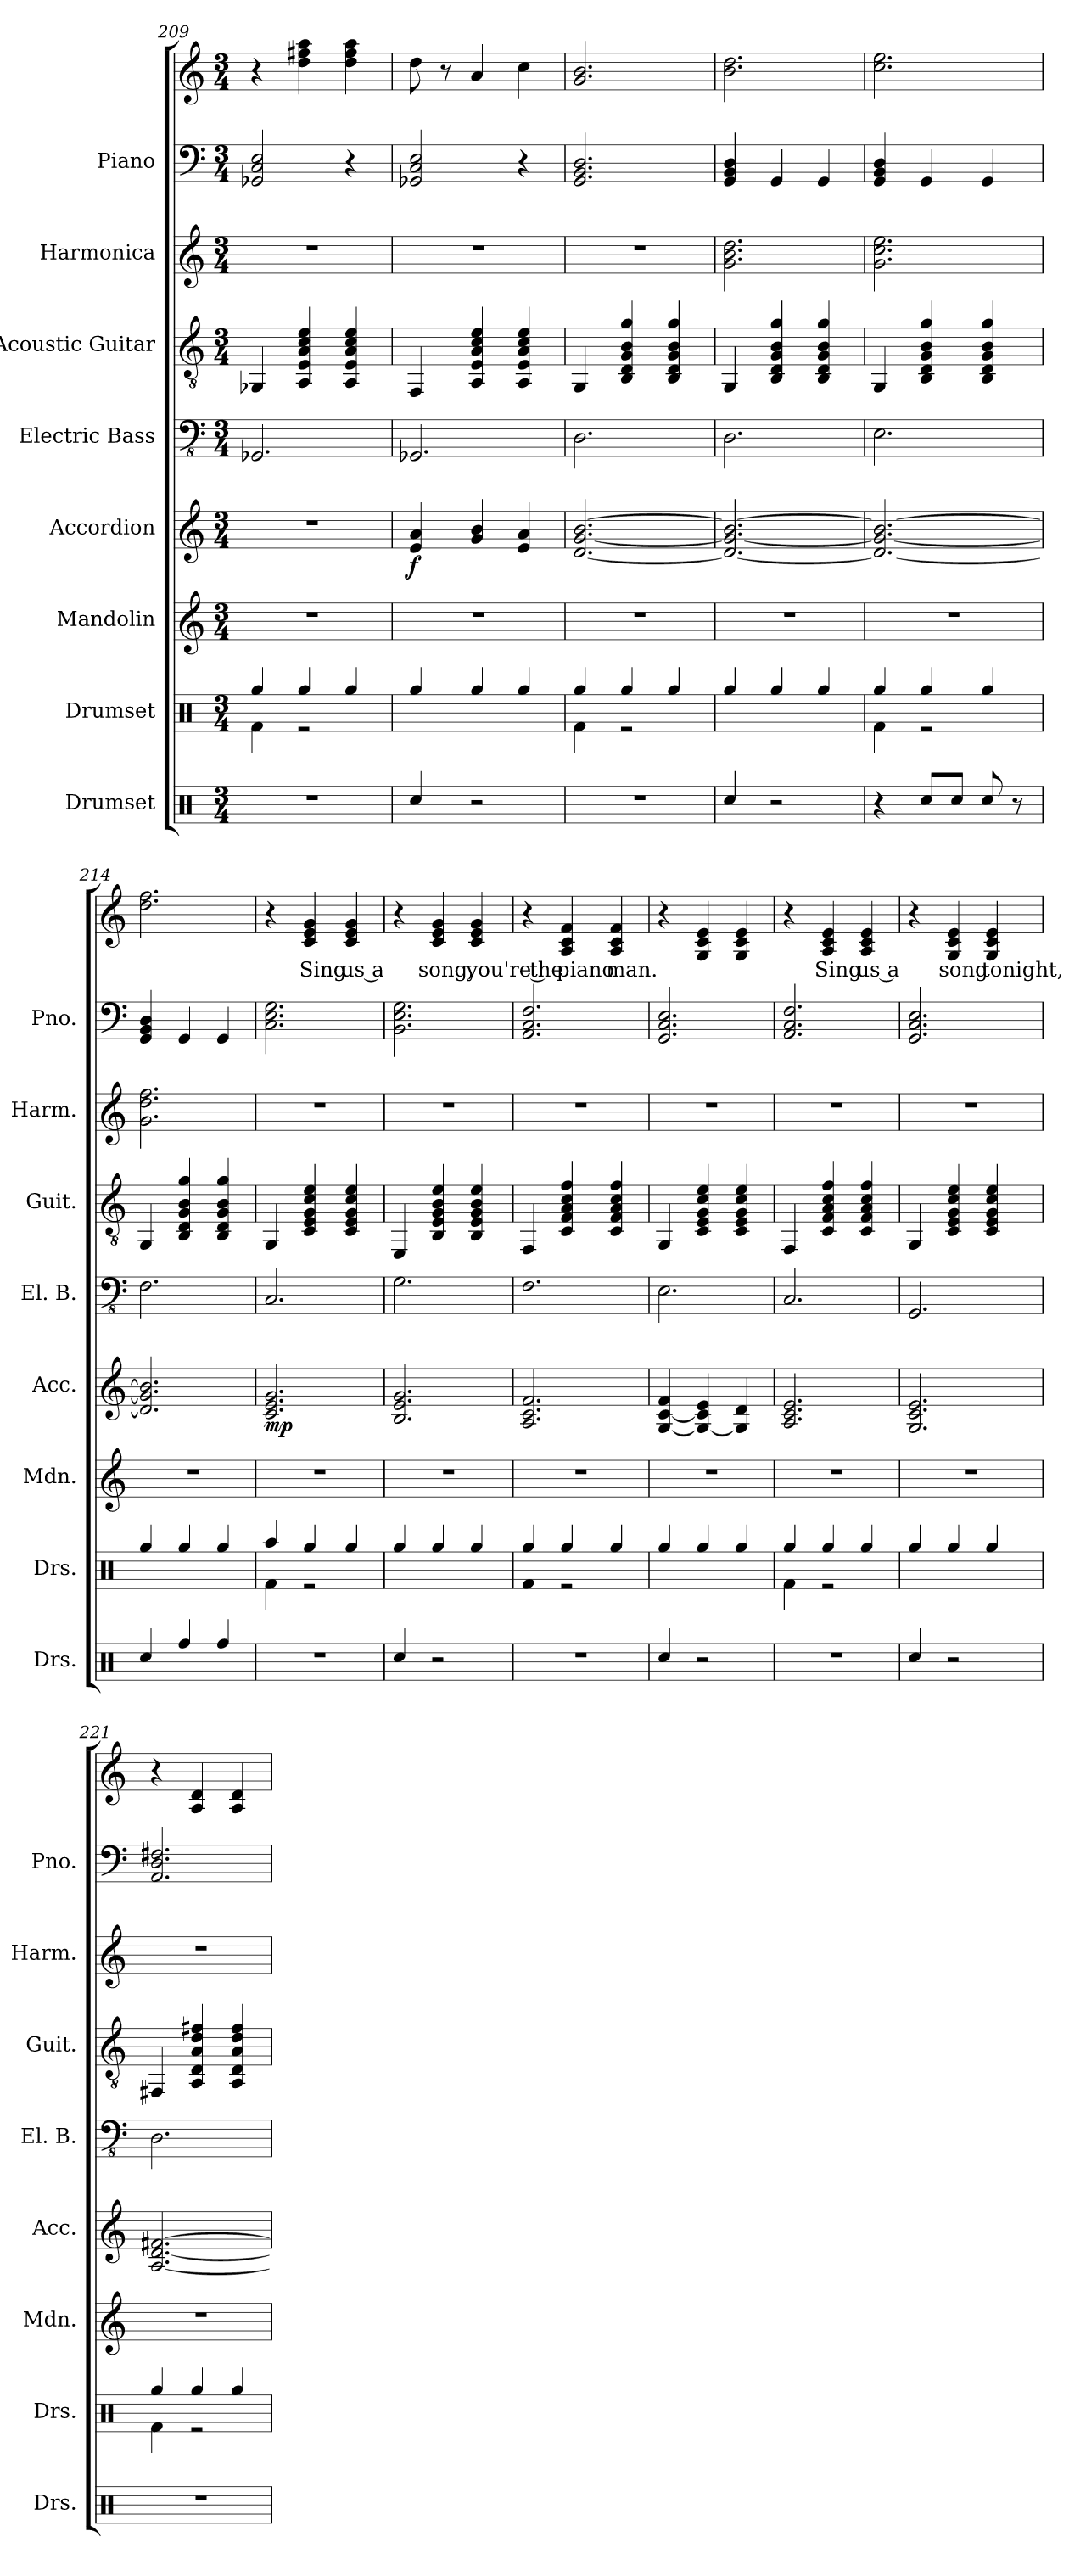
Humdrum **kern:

**kern	**kern	**kern	**kern	**dynam	**kern	**kern	**kern	**kern	**kern	**text
*part8	*part7	*part6	*part5	*part5	*part4	*part3	*part2	*part1	*part1	*part1
*staff9	*staff8	*staff7	*staff6	*staff6	*staff5	*staff4	*staff3	*staff2	*staff1	*staff1
*I"Drumset	*I"Drumset	*I"Mandolin	*I"Accordion	*	*I"Electric Bass	*I"Acoustic Guitar	*I"Harmonica	*I"Piano	*	*
*I'Drs.	*I'Drs.	*I'Mdn.	*I'Acc.	*	*I'El. B.	*I'Guit.	*I'Harm.	*I'Pno.	*	*
!!LO:PB:g=z
*clefX	*clefX	*clefG2	*clefG2	*	*clefFv4	*clefGv2	*clefG2	*clefF4	*clefG2	*
*k[]	*k[]	*k[]	*k[]	*	*k[]	*k[]	*k[]	*k[]	*k[]	*
*M3/4	*M3/4	*M3/4	*M3/4	*	*M3/4	*M3/4	*M3/4	*M3/4	*M3/4	*
=209	=209	=209	=209	=209	=209	=209	=209	=209	=209	=209
*	*^	*	*	*	*	*	*	*	*	*
2.r	4Rgg/	4Rf\	2.r	2.r	.	2.GGG-X/	4GG-X/	2.r	2GG-X/ 2C/ 2E/	4r	.
.	4Rgg/	2r	.	.	.	.	4AA/ 4E/ 4A/ 4c/ 4e/	.	.	4dd\ 4ff#X\ 4aa\	.
.	4Rgg/	.	.	.	.	.	4AA/ 4E/ 4A/ 4c/ 4e/	.	4r	4dd\ 4ff#\ 4aa\	.
*	*v	*v	*	*	*	*	*	*	*	*	*
=210	=210	=210	=210	=210	=210	=210	=210	=210	=210	=210
!	!	!	!	!LO:DY:b	!	!	!	!	!	!
4Rcc/	4Rgg/	2.r	4e/ 4a/	f	2.GGG-X/	4FF/	2.r	2GG-X/ 2C/ 2E/	8dd\	.
.	.	.	.	.	.	.	.	.	8r	.
2r	4Rgg/	.	4g/ 4b/	.	.	4AA/ 4E/ 4A/ 4c/ 4e/	.	.	4a/	.
.	4Rgg/	.	4e/ 4a/	.	.	4AA/ 4E/ 4A/ 4c/ 4e/	.	4r	4cc\	.
=211	=211	=211	=211	=211	=211	=211	=211	=211	=211	=211
*	*^	*	*	*	*	*	*	*	*	*
2.r	4Rgg/	4Rf\	2.r	[2.d/ [2.g/ [2.b/	.	2.DD\	4GG/	2.r	2.GG/ 2.BB/ 2.D/	2.g/ 2.b/	.
.	4Rgg/	2r	.	.	.	.	4BB/ 4D/ 4G/ 4B/ 4g/	.	.	.	.
.	4Rgg/	.	.	.	.	.	4BB/ 4D/ 4G/ 4B/ 4g/	.	.	.	.
*	*v	*v	*	*	*	*	*	*	*	*	*
=212	=212	=212	=212	=212	=212	=212	=212	=212	=212	=212
4Rcc/	4Rgg/	2.r	2.d/_ 2.g/_ 2.b/_	.	2.DD\	4GG/	2.g\ 2.b\ 2.dd\	4GG/ 4BB/ 4D/	2.b\ 2.dd\	.
2r	4Rgg/	.	.	.	.	4BB/ 4D/ 4G/ 4B/ 4g/	.	4GG/	.	.
.	4Rgg/	.	.	.	.	4BB/ 4D/ 4G/ 4B/ 4g/	.	4GG/	.	.
=213	=213	=213	=213	=213	=213	=213	=213	=213	=213	=213
*	*^	*	*	*	*	*	*	*	*	*
4r	4Rgg/	4Rf\	2.r	2.d/_ 2.g/_ 2.b/_	.	2.EE\	4GG/	2.g\ 2.cc\ 2.ee\	4GG/ 4BB/ 4D/	2.cc\ 2.ee\	.
8Rcc/L	4Rgg/	2r	.	.	.	.	4BB/ 4D/ 4G/ 4B/ 4g/	.	4GG/	.	.
8Rcc/J	.	.	.	.	.	.	.	.	.	.	.
8Rcc/	4Rgg/	.	.	.	.	.	4BB/ 4D/ 4G/ 4B/ 4g/	.	4GG/	.	.
8r	.	.	.	.	.	.	.	.	.	.	.
*	*v	*v	*	*	*	*	*	*	*	*	*
=214	=214	=214	=214	=214	=214	=214	=214	=214	=214	=214
4Rcc/	4Rgg/	2.r	2.d/] 2.g/] 2.b/]	.	2.FF\	4GG/	2.g\ 2.dd\ 2.ff\	4GG/ 4BB/ 4D/	2.dd\ 2.ff\	.
4Rff/	4Rgg/	.	.	.	.	4BB/ 4D/ 4G/ 4B/ 4g/	.	4GG/	.	.
4Rff/	4Rgg/	.	.	.	.	4BB/ 4D/ 4G/ 4B/ 4g/	.	4GG/	.	.
=215	=215	=215	=215	=215	=215	=215	=215	=215	=215	=215
*	*^	*	*	*	*	*	*	*	*	*
!	!	!	!	!	!LO:DY:b	!	!	!	!	!	!
2.r	4Raa/	4Rf\	2.r	2.c/ 2.e/ 2.g/	mp	2.CC/	4GG/	2.r	2.C\ 2.E\ 2.G\	4r	.
.	4Rgg/	2r	.	.	.	.	4C/ 4E/ 4G/ 4c/ 4e/	.	.	4c/ 4e/ 4g/	Sing
.	4Rgg/	.	.	.	.	.	4C/ 4E/ 4G/ 4c/ 4e/	.	.	4c/ 4e/ 4g/	us a
*	*v	*v	*	*	*	*	*	*	*	*	*
!!LO:PB:g=z
=216	=216	=216	=216	=216	=216	=216	=216	=216	=216	=216
4Rcc/	4Rgg/	2.r	2.B/ 2.e/ 2.g/	.	2.GG\	4EE/	2.r	2.BB\ 2.E\ 2.G\	4r	.
2r	4Rgg/	.	.	.	.	4BB/ 4E/ 4G/ 4B/ 4e/	.	.	4c/ 4e/ 4g/	song,
.	4Rgg/	.	.	.	.	4BB/ 4E/ 4G/ 4B/ 4e/	.	.	4c/ 4e/ 4g/	you're the
=217	=217	=217	=217	=217	=217	=217	=217	=217	=217	=217
*	*^	*	*	*	*	*	*	*	*	*
2.r	4Rgg/	4Rf\	2.r	2.A/ 2.c/ 2.f/	.	2.FF\	4FF/	2.r	2.AA/ 2.C/ 2.F/	4r	.
.	4Rgg/	2r	.	.	.	.	4C/ 4F/ 4A/ 4c/ 4f/	.	.	4A/ 4c/ 4f/	piano
.	4Rgg/	.	.	.	.	.	4C/ 4F/ 4A/ 4c/ 4f/	.	.	4A/ 4c/ 4f/	man.
*	*v	*v	*	*	*	*	*	*	*	*	*
=218	=218	=218	=218	=218	=218	=218	=218	=218	=218	=218
4Rcc/	4Rgg/	2.r	[4G/ [4c/ 4f/	.	2.EE\	4GG/	2.r	2.GG/ 2.C/ 2.E/	4r	.
2r	4Rgg/	.	4G/_ 4c/] 4e/	.	.	4C/ 4E/ 4G/ 4c/ 4e/	.	.	4G/ 4c/ 4e/	.
.	4Rgg/	.	4G/] 4d/	.	.	4C/ 4E/ 4G/ 4c/ 4e/	.	.	4G/ 4c/ 4e/	.
=219	=219	=219	=219	=219	=219	=219	=219	=219	=219	=219
*	*^	*	*	*	*	*	*	*	*	*
2.r	4Rgg/	4Rf\	2.r	2.A/ 2.c/ 2.e/	.	2.CC/	4FF/	2.r	2.AA/ 2.C/ 2.F/	4r	.
.	4Rgg/	2r	.	.	.	.	4C/ 4F/ 4A/ 4c/ 4f/	.	.	4A/ 4c/ 4e/	Sing
.	4Rgg/	.	.	.	.	.	4C/ 4F/ 4A/ 4c/ 4f/	.	.	4A/ 4c/ 4e/	us a
*	*v	*v	*	*	*	*	*	*	*	*	*
=220	=220	=220	=220	=220	=220	=220	=220	=220	=220	=220
4Rcc/	4Rgg/	2.r	2.G/ 2.c/ 2.e/	.	2.GGG/	4GG/	2.r	2.GG/ 2.C/ 2.E/	4r	.
2r	4Rgg/	.	.	.	.	4C/ 4E/ 4G/ 4c/ 4e/	.	.	4G/ 4c/ 4e/	song
.	4Rgg/	.	.	.	.	4C/ 4E/ 4G/ 4c/ 4e/	.	.	4G/ 4c/ 4e/	tonight,
!!LO:PB:g=z
=221	=221	=221	=221	=221	=221	=221	=221	=221	=221	=221
*	*^	*	*	*	*	*	*	*	*	*
2.r	4Rgg/	4Rf\	2.r	[2.A/ [2.d/ [2.f#X/	.	2.DD\	4FF#X/	2.r	2.AA/ 2.D/ 2.F#X/	4r	.
.	4Rgg/	2r	.	.	.	.	4AA/ 4D/ 4A/ 4d/ 4f#X/	.	.	4A/ 4d/	.
.	4Rgg/	.	.	.	.	.	4AA/ 4D/ 4A/ 4d/ 4f#/	.	.	4A/ 4d/	.
*	*v	*v	*	*	*	*	*	*	*	*	*
=	=	=	=	=	=	=	=	=	=	=
*-	*-	*-	*-	*-	*-	*-	*-	*-	*-	*-
